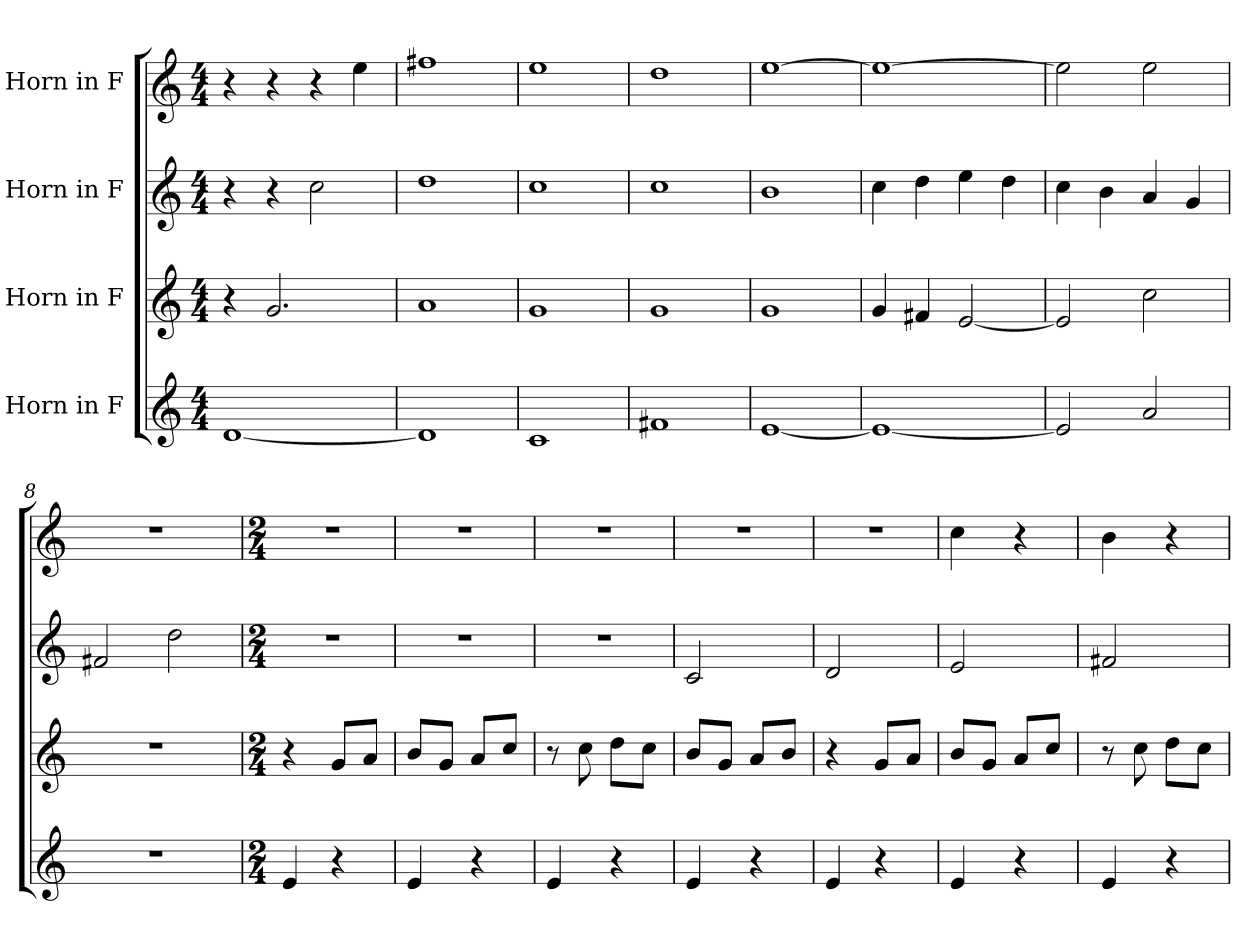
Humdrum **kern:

**kern	**kern	**kern	**kern
*part4	*part3	*part2	*part1
*staff4	*staff3	*staff2	*staff1
*I"Horn in F	*I"Horn in F	*I"Horn in F	*I"Horn in F
*clefG2	*clefG2	*clefG2	*clefG2
*ITrd4c7	*ITrd4c7	*ITrd4c7	*ITrd4c7
*k[b-]	*k[b-]	*k[b-]	*k[b-]
*M4/4	*M4/4	*M4/4	*M4/4
=1	=1	=1	=1
[1G	4r	4r	4r
*	*	*	*MM160
.	2.c/	4r	4r
.	.	2f\	4r
.	.	.	4a\
=2	=2	=2	=2
1G]	1d	1g	1bn
=3	=3	=3	=3
1F	1c	1f	1a
=4	=4	=4	=4
1Bn	1c	1f	1g
=5	=5	=5	=5
[1A	1c	1e	[1a
=6	=6	=6	=6
1A_	4c/	4f\	1a_
.	4Bn/	4g\	.
.	[2A/	4a\	.
.	.	4g\	.
=7	=7	=7	=7
2A/]	2A/]	4f\	2a\]
.	.	4e\	.
2d/	2f\	4d/	2a\
.	.	4c/	.
=8	=8	=8	=8
1r	1r	2Bn/	1r
.	.	2g\	.
=9	=9	=9	=9
*M2/4	*M2/4	*M2/4	*M2/4
4A/	4r	2r	2r
4r	8c/L	.	.
.	8d/J	.	.
=10	=10	=10	=10
4A/	8e/L	2r	2r
.	8c/J	.	.
4r	8d/L	.	.
.	8f/J	.	.
!!LO:LB:g=z
=11	=11	=11	=11
4A/	8r	2r	2r
.	8f\	.	.
4r	8g\L	.	.
.	8f\J	.	.
=12	=12	=12	=12
4A/	8e/L	2F/	2r
.	8c/J	.	.
4r	8d/L	.	.
.	8e/J	.	.
=13	=13	=13	=13
4A/	4r	2G/	2r
4r	8c/L	.	.
.	8d/J	.	.
=14	=14	=14	=14
4A/	8e/L	2A/	4f\
.	8c/J	.	.
4r	8d/L	.	4r
.	8f/J	.	.
=15	=15	=15	=15
4A/	8r	2Bn/	4e\
.	8f\	.	.
4r	8g\L	.	4r
.	8f\J	.	.
=	=	=	=
*-	*-	*-	*-
